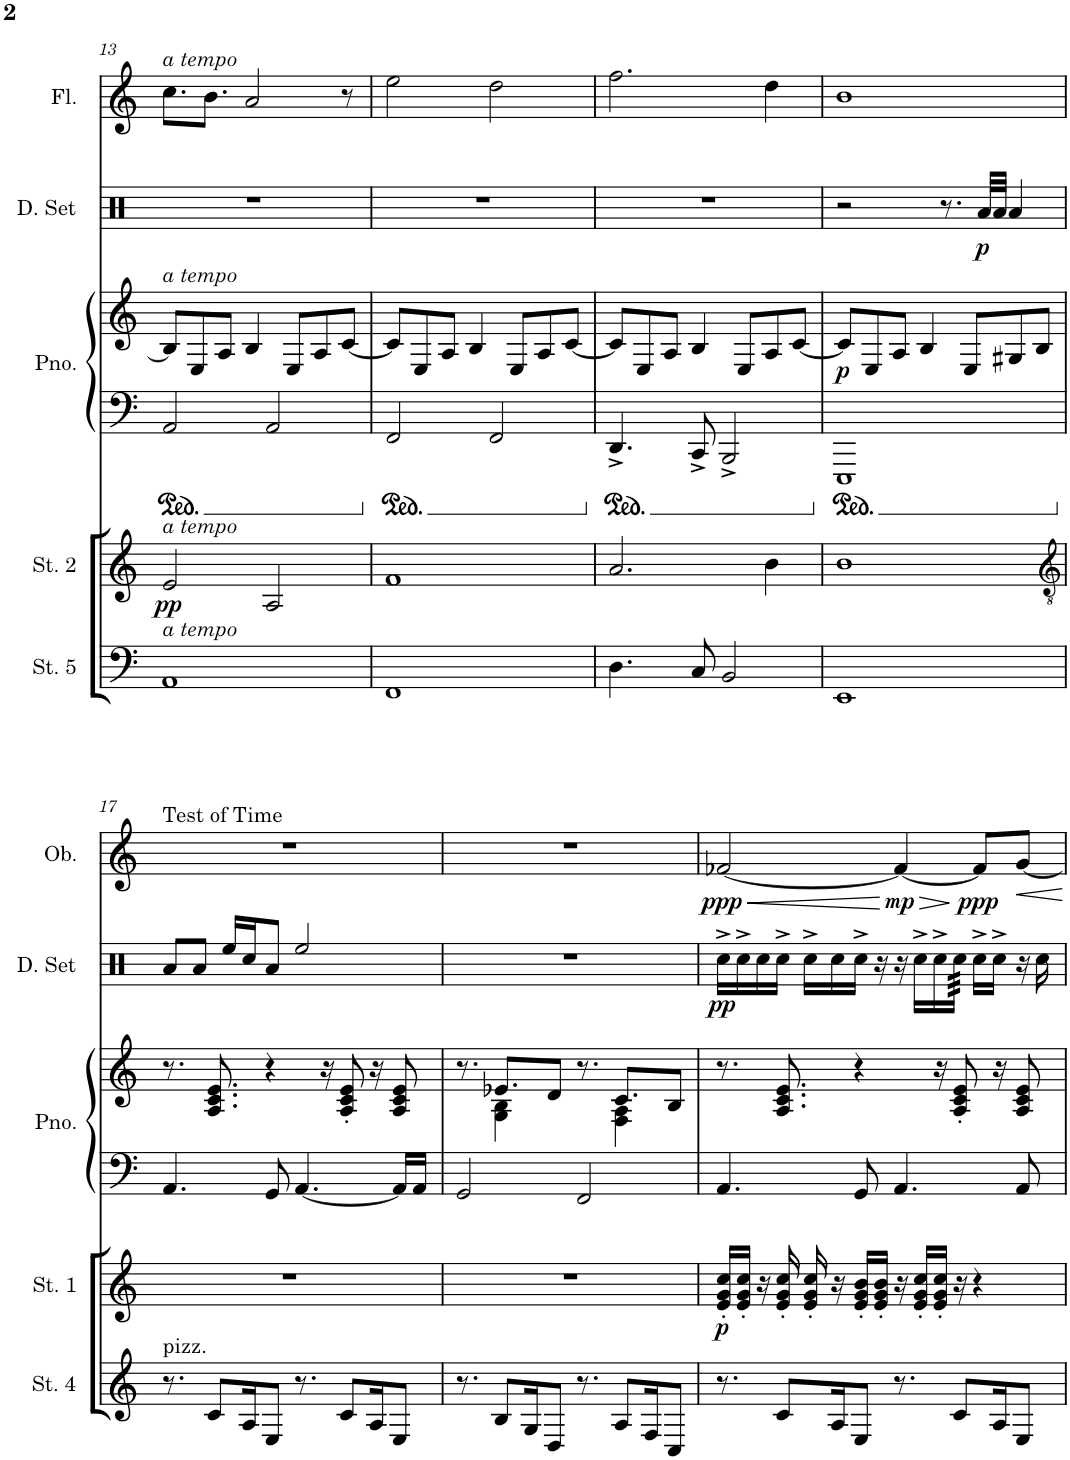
**kern	**kern	**kern	**dynam	**kern	**dynam	**kern	**kern	**dynam	**kern	**dynam	**kern
*part7	*part6	*part5	*part5	*part4	*part4	*part3	*part3	*part3	*part2	*part2	*part1
*staff8	*staff7	*staff6	*staff6	*staff5	*staff5	*staff4	*staff3	*staff3/4	*staff2	*staff2	*staff1
*I"Strings 5	*I"Strings 4	*I"Strings 2	*	*I"Strings 1	*	*I"Grand Piano	*	*	*I"Oboe	*	*I"Flute
*I'St. 5	*I'St. 4	*I'St. 2	*	*I'St. 1	*	*I'Pno.	*	*	*I'Ob.	*	*I'Fl.
!!LO:PB:g=z
*clefF4	*clefG2	*clefG2	*	*clefG2	*	*clefF4	*clefG2	*	*clefG2	*	*clefG2
*k[]	*k[]	*k[]	*	*k[]	*	*k[]	*k[]	*	*k[]	*	*k[]
*M4/4	*M4/4	*M4/4	*	*M4/4	*	*M4/4	*M4/4	*	*M4/4	*	*M4/4
=13	=13	=13	=13	=13	=13	=13	=13	=13	=13	=13	=13
!	!	!	!	!	!	!	!	!	!	!	!LO:TX:a:i:t=a tempo
!	!	!	!	!	!	!	!LO:TX:a:i:t=a tempo	!	!	!	!
!	!	!LO:TX:a:i:t=a tempo	!	!	!	!	!	!	!	!	!
!LO:TX:a:i:t=a tempo	!	!	!	!	!	!	!	!	!	!	!
!	!	!	!LO:DY:b	!	!	!	!	!	!	!	!
1AA	1r	2e/	pp	1r	.	2AA/	8B/L]	.	1r	.	8.cc\L
.	.	.	.	.	.	.	8E/	.	.	.	.
.	.	.	.	.	.	.	.	.	.	.	8.b\J
.	.	.	.	.	.	.	8A/J	.	.	.	.
.	.	.	.	.	.	.	4B/	.	.	.	2a/
.	.	2A/	.	.	.	2AA/	.	.	.	.	.
.	.	.	.	.	.	.	8E/L	.	.	.	.
.	.	.	.	.	.	.	8A/	.	.	.	.
.	.	.	.	.	.	.	[8c/J	.	.	.	8r
=14	=14	=14	=14	=14	=14	=14	=14	=14	=14	=14	=14
1FF	1r	1f	.	1r	.	2FF/	8c/L]	.	1r	.	2ee\
.	.	.	.	.	.	.	8E/	.	.	.	.
.	.	.	.	.	.	.	8A/J	.	.	.	.
.	.	.	.	.	.	.	4B/	.	.	.	.
.	.	.	.	.	.	2FF/	.	.	.	.	2dd\
.	.	.	.	.	.	.	8E/L	.	.	.	.
.	.	.	.	.	.	.	8A/	.	.	.	.
.	.	.	.	.	.	.	[8c/J	.	.	.	.
=15	=15	=15	=15	=15	=15	=15	=15	=15	=15	=15	=15
4.D\	1r	2.a/	.	1r	.	4.DD^/	8c/L]	.	1r	.	2.ff\
.	.	.	.	.	.	.	8E/	.	.	.	.
.	.	.	.	.	.	.	8A/J	.	.	.	.
8C/	.	.	.	.	.	8CC^/	4B/	.	.	.	.
2BB/	.	.	.	.	.	2BBB^/	.	.	.	.	.
.	.	.	.	.	.	.	8E/L	.	.	.	.
.	.	4b\	.	.	.	.	8A/	.	.	.	4dd\
.	.	.	.	.	.	.	[8c/J	.	.	.	.
=16	=16	=16	=16	=16	=16	=16	=16	=16	=16	=16	=16
!	!	!	!	!	!	!	!	!LO:DY:b	!	!	!
1EE	1r	1b	.	1r	.	1EEE	8c/L]	p	1r	.	1b
.	.	.	.	.	.	.	8E/	.	.	.	.
.	.	.	.	.	.	.	8A/J	.	.	.	.
.	.	.	.	.	.	.	4B/	.	.	.	.
.	.	.	.	.	.	.	8E/L	.	.	.	.
.	.	.	.	.	.	.	8G#X/	.	.	.	.
.	.	.	.	.	.	.	8B/J	.	.	.	.
!!LO:LB:g=z
=17	=17	=17	=17	=17	=17	=17	=17	=17	=17	=17	=17
*	*	*clefGv2	*	*	*	*	*	*	*	*	*
!	!	!	!	!	!	!	!	!	!LO:TX:a:t=Test of Time	!	!
!	!LO:TX:a:t=pizz.	!	!	!	!	!	!	!	!	!	!
1r	8.r	1r	.	1r	.	4.AA/	8.r	.	1r	.	1r
.	8c/L	.	.	.	.	.	8.A/ 8.c/ 8.e/	.	.	.	.
.	16A/K	.	.	.	.	.	.	.	.	.	.
.	8E/J	.	.	.	.	8GG/	4r	.	.	.	.
.	8.r	.	.	.	.	[4.AA/	.	.	.	.	.
.	.	.	.	.	.	.	16r	.	.	.	.
.	8c/L	.	.	.	.	.	8A/' 8c/' 8e/'	.	.	.	.
.	16A/K	.	.	.	.	.	16r	.	.	.	.
.	8E/J	.	.	.	.	16AA/LL]	8A/ 8c/ 8e/	.	.	.	.
.	.	.	.	.	.	16AA/JJ	.	.	.	.	.
=18	=18	=18	=18	=18	=18	=18	=18	=18	=18	=18	=18
*	*	*	*	*	*	*	*^	*	*	*	*
1r	8.r	1r	.	1r	.	2GG/	8.r	8.ryy	.	1r	.	1r
.	8B/L	.	.	.	.	.	8.e-X/L	4G\ 4B\	.	.	.	.
.	16G/K	.	.	.	.	.	.	.	.	.	.	.
.	8D/J	.	.	.	.	.	8d/J	.	.	.	.	.
.	.	.	.	.	.	.	.	4ryy	.	.	.	.
.	8.r	.	.	.	.	2FF/	8.r	.	.	.	.	.
.	8A/L	.	.	.	.	.	8.c/L	4F\ 4A\	.	.	.	.
.	16F/K	.	.	.	.	.	.	.	.	.	.	.
.	8C/J	.	.	.	.	.	8B/J	.	.	.	.	.
.	.	.	.	.	.	.	.	16ryy	.	.	.	.
=19	=19	=19	=19	=19	=19	=19	=19	=19	=19	=19	=19	=19
!	!	!	!	!	!LO:DY:b	!	!	!	!	!	!LO:HP:b	!
!	!	!	!	!	!	!	!	!	!	!	!LO:DY:n=1:b	!
*	*	*	*	*	*	*	*v	*v	*	*	*	*
1r	8.r	1r	.	16e/' 16g/' 16cc/'LL	p	4.AA/	8.r	.	[2f-X/	< ppp	1r
.	.	.	.	16e/' 16g/' 16cc/'JJ	.	.	.	.	.	.	.
.	.	.	.	16r	.	.	.	.	.	.	.
.	8c/L	.	.	16e/' 16g/' 16cc/'	.	.	8.A/ 8.c/ 8.e/	.	.	.	.
.	.	.	.	16e/' 16g/' 16cc/'	.	.	.	.	.	.	.
.	16A/K	.	.	16r	.	.	.	.	.	.	.
.	8E/J	.	.	16e/' 16g/' 16b/'LL	.	8GG/	4r	.	.	.	.
.	.	.	.	16e/' 16g/' 16b/'JJ	.	.	.	.	.	.	.
!	!	!	!	!	!	!	!	!	!	!LO:HP:n=1:b	!
!	!	!	!	!	!	!	!	!	!	!LO:DY:n=2:b	!
.	8.r	.	.	16r	.	4.AA/	.	.	4f-/_	[ > mp	.
.	.	.	.	16e/' 16g/' 16cc/'LL	.	.	.	.	.	.	.
.	.	.	.	16e/' 16g/' 16cc/'JJ	.	.	16r	.	.	.	.
.	8c/L	.	.	16r	.	.	8A/' 8c/' 8e/'	.	.	.	.
!	!	!	!	!	!	!	!	!	!	!LO:DY:n=3:b	!
.	.	.	.	4r	.	.	.	.	8f-/L]	] ppp	.
.	16A/K	.	.	.	.	.	16r	.	.	.	.
.	8E/J	.	.	.	.	8AA/	8A/ 8c/ 8e/	.	[8g/J	.	.
=	=	=	=	=	=	=	=	=	=	=	=
*-	*-	*-	*-	*-	*-	*-	*-	*-	*-	*-	*-
